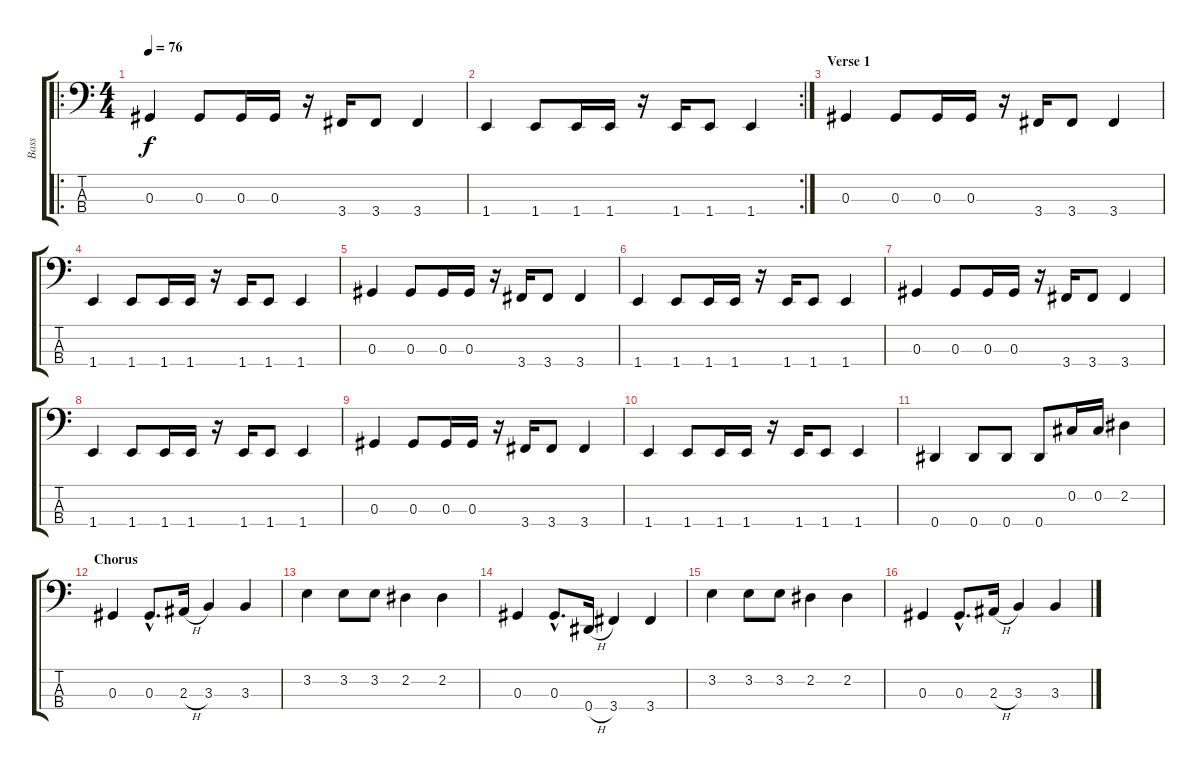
\track ("Bass" "Bass") {instrument electricbassfinger}
\staff {score tabs}
\tuning (Gb2 Db2 Ab1 Eb1) {hide}
\ro
\ts (4 4)
\tempo 76
\clef f4
\ks c
0.3.4{dy f instrument electricbassfinger} 0.3.8 0.3.16 0.3.16 r.16 3.4.16 3.4.8 3.4.4 |
\rc 2
1.4.4 1.4.8 1.4.16 1.4.16 r.16 1.4.16 1.4.8 1.4.4 |
\section ("" "Verse 1")
0.3.4 0.3.8 0.3.16 0.3.16 r.16 3.4.16 3.4.8 3.4.4 |
1.4.4 1.4.8 1.4.16 1.4.16 r.16 1.4.16 1.4.8 1.4.4 |
0.3.4 0.3.8 0.3.16 0.3.16 r.16 3.4.16 3.4.8 3.4.4 |
1.4.4 1.4.8 1.4.16 1.4.16 r.16 1.4.16 1.4.8 1.4.4 |
0.3.4 0.3.8 0.3.16 0.3.16 r.16 3.4.16 3.4.8 3.4.4 |
1.4.4 1.4.8 1.4.16 1.4.16 r.16 1.4.16 1.4.8 1.4.4 |
0.3.4 0.3.8 0.3.16 0.3.16 r.16 3.4.16 3.4.8 3.4.4 |
1.4.4 1.4.8 1.4.16 1.4.16 r.16 1.4.16 1.4.8 1.4.4 |
0.4.4 0.4.8 0.4.8 0.4.8 0.2.16 0.2.16 2.2.4 |
\section ("" "Chorus")
0.3.4 0.3{hac}.8{d} 2.3{h}.16 3.3.4 3.3.4 |
3.2.4 3.2.8 3.2.8 2.2.4 2.2.4 |
0.3.4 0.3{hac}.8{d} 0.4{h}.16 3.4.4 3.4.4 |
3.2.4 3.2.8 3.2.8 2.2.4 2.2.4 |
0.3.4 0.3{hac}.8{d} 2.3{h}.16 3.3.4 3.3.4
